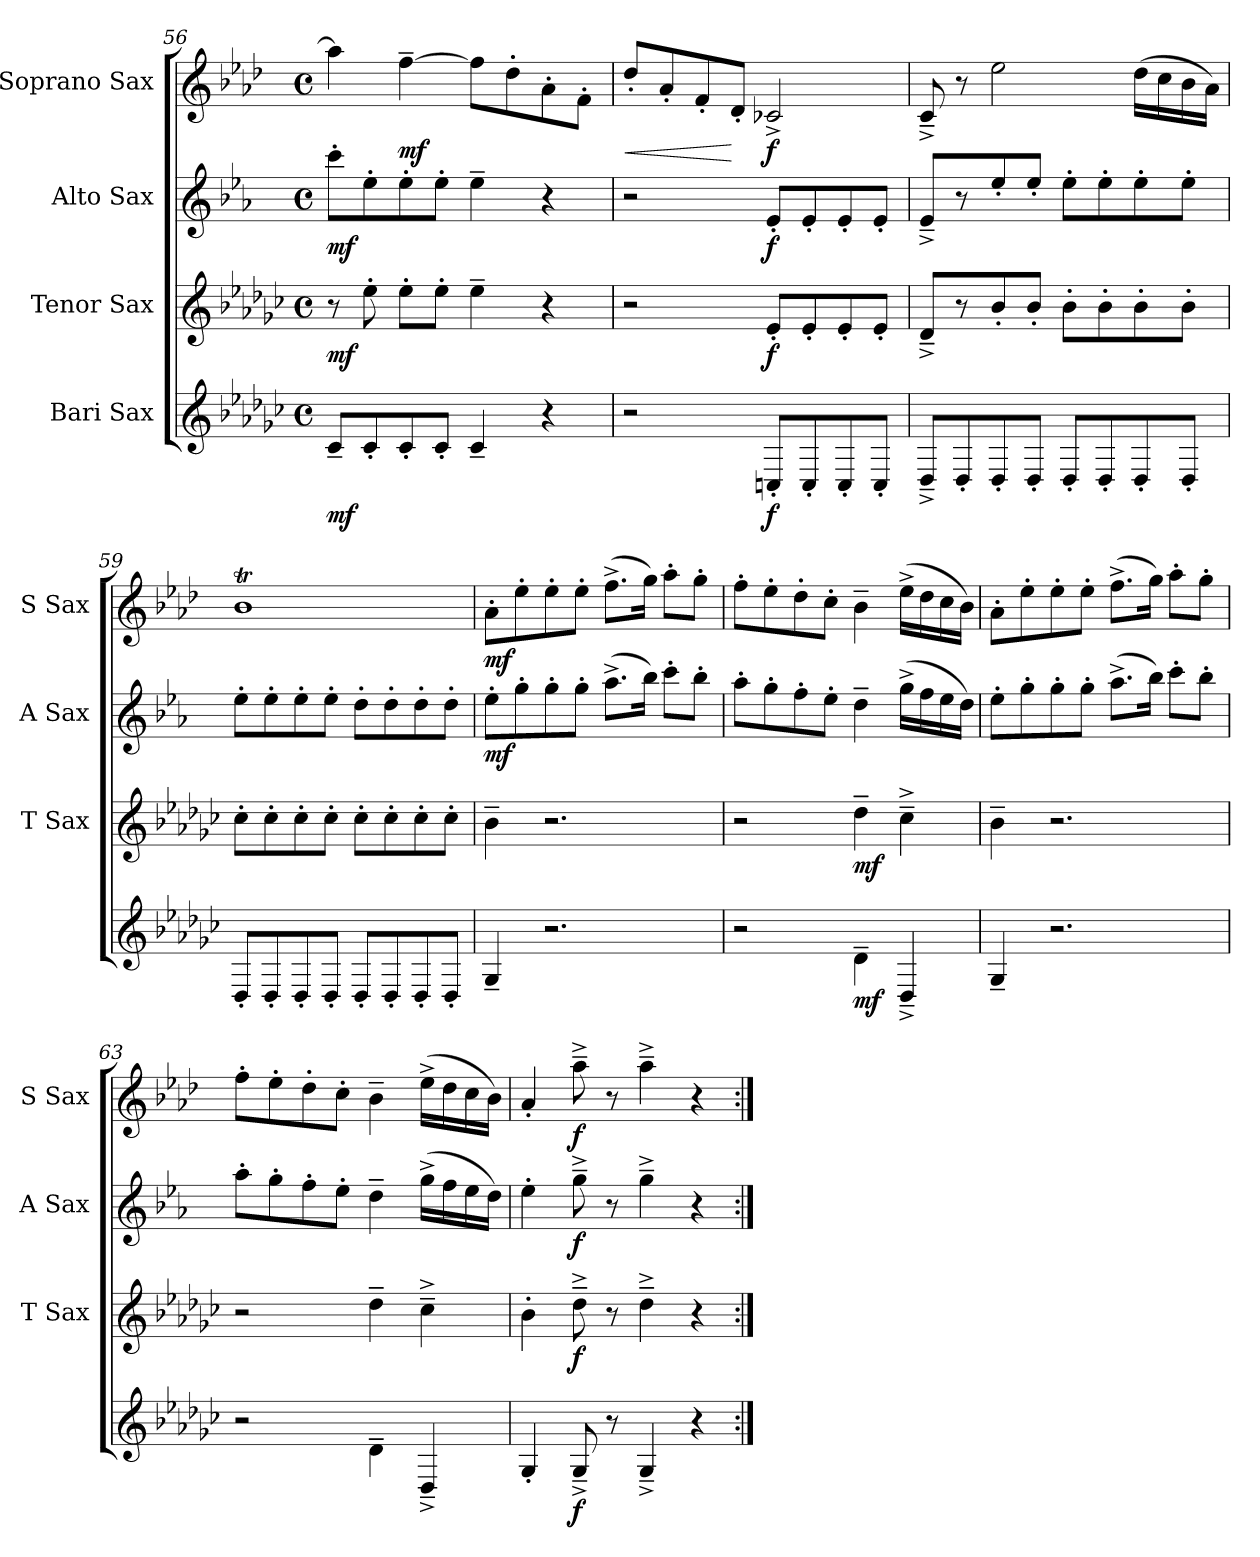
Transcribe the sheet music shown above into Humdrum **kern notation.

**kern	**dynam	**kern	**dynam	**kern	**dynam	**kern	**dynam
*part4	*part4	*part3	*part3	*part2	*part2	*part1	*part1
*staff4	*staff4	*staff3	*staff3	*staff2	*staff2	*staff1	*staff1
*I"Bari Sax	*	*I"Tenor Sax	*	*I"Alto Sax	*	*I"Soprano Sax	*
*	*	*I'T Sax	*	*I'A Sax	*	*I'S Sax	*
*clefG2	*	*clefG2	*	*clefG2	*	*clefG2	*
*ITrd12c21	*	*ITrd8c14	*	*ITrd5c9	*	*ITrd1c2	*
*k[b-e-a-d-g-c-]	*	*k[b-e-a-d-g-c-]	*	*k[b-e-a-d-g-c-]	*	*k[b-e-a-d-g-c-]	*
*G-:	*	*G-:	*	*G-:	*	*G-:	*
*M4/4	*	*M4/4	*	*M4/4	*	*M4/4	*
*met(c)	*	*met(c)	*	*met(c)	*	*met(c)	*
=56	=56	=56	=56	=56	=56	=56	=56
!	!LO:DY:b	!	!LO:DY:b	!	!LO:DY:b	!	!
8C-~</L	mf	8r	mf	8ee-'>\L	mf	4gg-\]	.
8C-'</	.	8e-'>\	.	8g-'>\	.	.	.
!	!	!	!	!	!	!	!LO:DY:b
8C-'</	.	8e-'>\L	.	8g-'>\	.	[4ee-~>\	mf
8C-'</J	.	8e-'>\J	.	8g-'>\J	.	.	.
4C-~</	.	4e-~>\	.	4g-~>\	.	8ee-\L]	.
.	.	.	.	.	.	8cc-'>\	.
4r	.	4r	.	4r	.	8g-'>\	.
.	.	.	.	.	.	8e-'>\J	.
=57	=57	=57	=57	=57	=57	=57	=57
!	!	!	!	!	!	!	!LO:HP:b
2r	.	2r	.	2r	.	8cc-'</L	<
.	.	.	.	.	.	8g-'</	.
.	.	.	.	.	.	8e-'</	.
.	.	.	.	.	.	8c-'</J	[
!	!LO:DY:b	!	!LO:DY:b	!	!LO:DY:b	!	!LO:DY:b
8CCn'</L	f	8E-'</L	f	8G-'</L	f	2B--X^</	f
8CC'</	.	8E-'</	.	8G-'</	.	.	.
8CC'</	.	8E-'</	.	8G-'</	.	.	.
8CC'</J	.	8E-'</J	.	8G-'</J	.	.	.
=58	=58	=58	=58	=58	=58	=58	=58
8DD-^<~</L	.	8D-^<~</L	.	8G-^<~</L	.	8B-i^<~</	.
8DD-'</	.	8r	.	8r	.	8r	.
8DD-'</	.	8B-'</	.	8g-'</	.	2dd-\	.
8DD-'</J	.	8B-'</J	.	8g-'</J	.	.	.
8DD-'</L	.	8B-'>\L	.	8g-'>\L	.	.	.
8DD-'</	.	8B-'>\	.	8g-'>\	.	.	.
8DD-'</	.	8B-'>\	.	8g-'>\	.	(>16cc-\LL	.
.	.	.	.	.	.	16b-\	.
8DD-'</J	.	8B-'>\J	.	8g-'>\J	.	16a-\	.
.	.	.	.	.	.	16g-\JJ)	.
!!LO:LB:g=z
=59	=59	=59	=59	=59	=59	=59	=59
8DD-'</L	.	8c-'>\L	.	8g-'>\L	.	1a-T	.
8DD-'</	.	8c-'>\	.	8g-'>\	.	.	.
8DD-'</	.	8c-'>\	.	8g-'>\	.	.	.
8DD-'</J	.	8c-'>\J	.	8g-'>\J	.	.	.
8DD-'</L	.	8c-'>\L	.	8f'>\L	.	.	.
8DD-'</	.	8c-'>\	.	8f'>\	.	.	.
8DD-'</	.	8c-'>\	.	8f'>\	.	.	.
8DD-'</J	.	8c-'>\J	.	8f'>\J	.	.	.
=60	=60	=60	=60	=60	=60	=60	=60
!	!	!	!	!	!LO:DY:b	!	!LO:DY:b
4GG-~</	.	4B-~>\	.	8g-'>\L	mf	8g-'>\L	mf
.	.	.	.	8b-'>\	.	8dd-'>\	.
2.r	.	2.r	.	8b-'>\	.	8dd-'>\	.
.	.	.	.	8b-'>\J	.	8dd-'>\J	.
.	.	.	.	(>8.cc-^>\L	.	(>8.ee-^>\L	.
.	.	.	.	16dd-\Jk)	.	16ff\Jk)	.
.	.	.	.	8ee-'>\L	.	8gg-'>\L	.
.	.	.	.	8dd-'>\J	.	8ff'>\J	.
=61	=61	=61	=61	=61	=61	=61	=61
2r	.	2r	.	8cc-'>\L	.	8ee-'>\L	.
.	.	.	.	8b-'>\	.	8dd-'>\	.
.	.	.	.	8a-'>\	.	8cc-'>\	.
.	.	.	.	8g-'>\J	.	8b-'>\J	.
!	!LO:DY:b	!	!LO:DY:b	!	!	!	!
4D-~>\	mf	4d-~>\	mf	4f~>\	.	4a-~>\	.
4DD-^<~</	.	4c-^>~>\	.	(>16b-^>\LL	.	(>16dd-^>\LL	.
.	.	.	.	16a-\	.	16cc-\	.
.	.	.	.	16g-\	.	16b-\	.
.	.	.	.	16f\JJ)	.	16a-\JJ)	.
=62	=62	=62	=62	=62	=62	=62	=62
4GG-~</	.	4B-~>\	.	8g-'>\L	.	8g-'>\L	.
.	.	.	.	8b-'>\	.	8dd-'>\	.
2.r	.	2.r	.	8b-'>\	.	8dd-'>\	.
.	.	.	.	8b-'>\J	.	8dd-'>\J	.
.	.	.	.	(>8.cc-^>\L	.	(>8.ee-^>\L	.
.	.	.	.	16dd-\Jk)	.	16ff\Jk)	.
.	.	.	.	8ee-'>\L	.	8gg-'>\L	.
.	.	.	.	8dd-'>\J	.	8ff'>\J	.
=63	=63	=63	=63	=63	=63	=63	=63
2r	.	2r	.	8cc-'>\L	.	8ee-'>\L	.
.	.	.	.	8b-'>\	.	8dd-'>\	.
.	.	.	.	8a-'>\	.	8cc-'>\	.
.	.	.	.	8g-'>\J	.	8b-'>\J	.
4D-~>\	.	4d-~>\	.	4f~>\	.	4a-~>\	.
4DD-^<~</	.	4c-^>~>\	.	(>16b-^>\LL	.	(>16dd-^>\LL	.
.	.	.	.	16a-\	.	16cc-\	.
.	.	.	.	16g-\	.	16b-\	.
.	.	.	.	16f\JJ)	.	16a-\JJ)	.
=64	=64	=64	=64	=64	=64	=64	=64
4GG-'</	.	4B-'>\	.	4g-'>\	.	4g-'</	.
!	!LO:DY:b	!	!LO:DY:b	!	!LO:DY:b	!	!LO:DY:b
8GG-^<~</	f	8d-^>~>\	f	8b-^>~>\	f	8gg-^>~>\	f
8r	.	8r	.	8r	.	8r	.
4GG-^<~</	.	4d-^>~>\	.	4b-^>~>\	.	4gg-^>~>\	.
4r	.	4r	.	4r	.	4r	.
=:|!	=:|!	=:|!	=:|!	=:|!	=:|!	=:|!	=:|!
*-	*-	*-	*-	*-	*-	*-	*-
